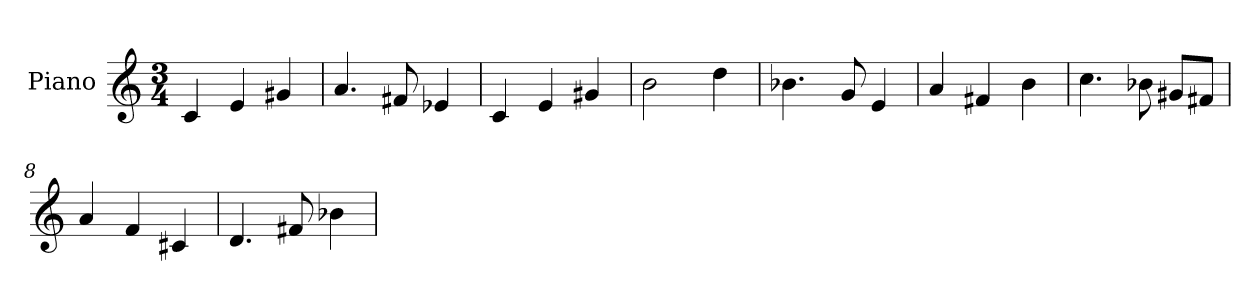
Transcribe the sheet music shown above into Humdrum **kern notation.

**kern
*part1
*staff1
*I"Piano
*I'Pno.
*clefG2
*k[]
*M3/4
*MM120
=1
4c/
4e/
4g#X/
=2
4.a/
8f#X/
4e-X/
=3
4c/
4e/
4g#X/
=4
2b\
4dd\
=5
4.b-X\
8g/
4e/
=6
4a/
4f#X/
4b\
=7
4.cc\
8b-X\
8g#X/L
8f#X/J
=8
4a/
4f/
4c#X/
=9
4.d/
8f#X/
4b-X\
=
*-
